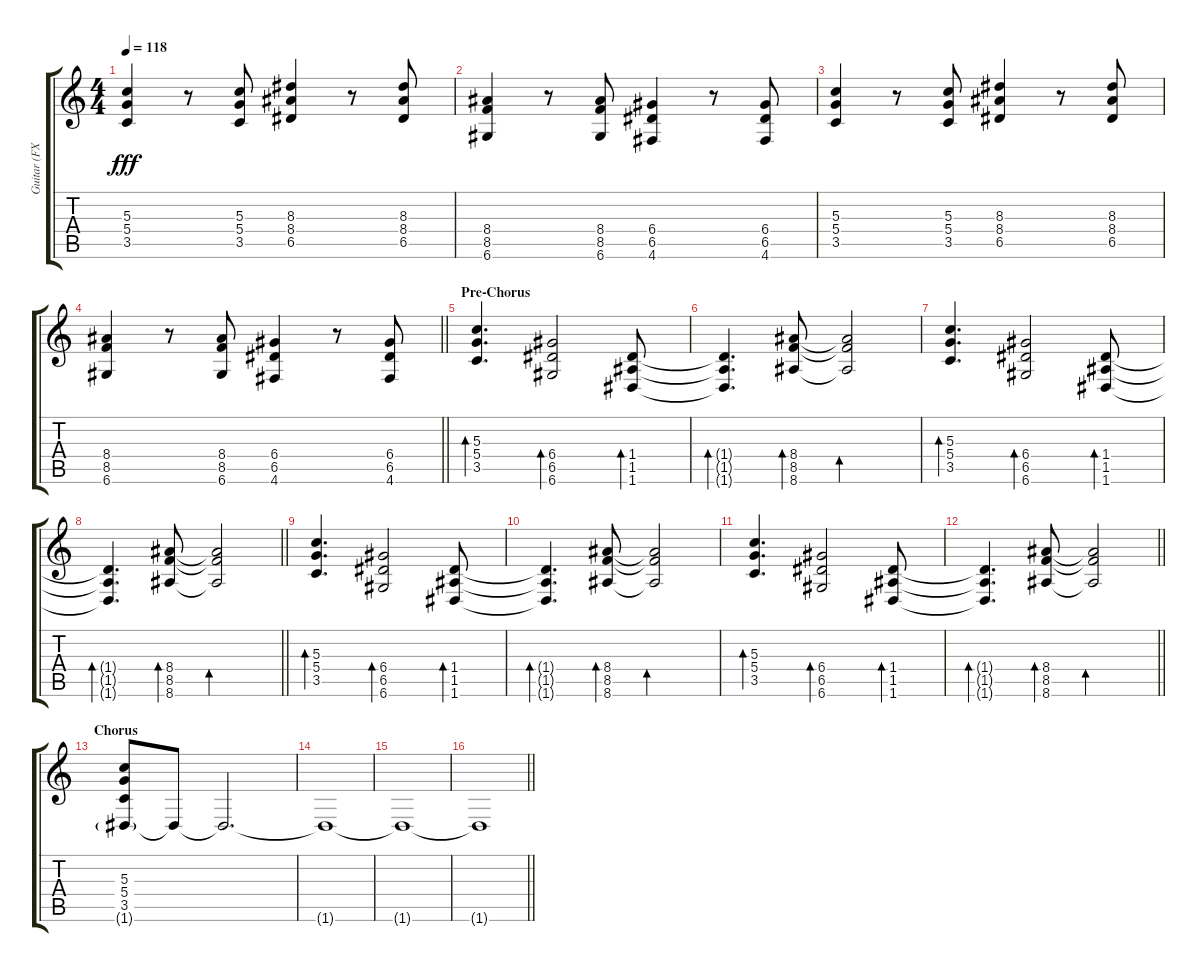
\track ("Guitar (FX)" "Guitar (FX") {instrument overdrivenguitar}
\staff {score tabs}
\tuning (E4 B3 G3 D3 A2 D2) {hide}
\ts (4 4)
\tempo 118
\clef g2
\ks c
(5.3 5.4 3.5).4{dy fff} r.8 (5.3 5.4 3.5).8 (8.3 8.4 6.5).4 r.8 (8.3 8.4 6.5).8 |
(8.4 8.5 6.6).4 r.8 (8.4 8.5 6.6).8 (6.4 6.5 4.6).4 r.8 (6.4 6.5 4.6).8 |
(5.3 5.4 3.5).4 r.8 (5.3 5.4 3.5).8 (8.3 8.4 6.5).4 r.8 (8.3 8.4 6.5).8 |
\barLineRight lightlight
(8.4 8.5 6.6).4 r.8 (8.4 8.5 6.6).8 (6.4 6.5 4.6).4 r.8 (6.4 6.5 4.6).8 |
\section ("" "Pre-Chorus")
(5.3 5.4 3.5).4{d bd 30} (6.4 6.5 6.6).2{bd 30} (1.4 1.5 1.6).8{bd 30} |
(1.4{t} 1.5{t} 1.6{t}).4{d bd 30} (8.4 8.5 8.6).8{bd 30} (8.4{t} 8.5{t} 8.6{t}).2{bd 30} |
(5.3 5.4 3.5).4{d bd 30} (6.4 6.5 6.6).2{bd 30} (1.4 1.5 1.6).8{bd 30} |
\barLineRight lightlight
(1.4{t} 1.5{t} 1.6{t}).4{d bd 30} (8.4 8.5 8.6).8{bd 30} (8.4{t} 8.5{t} 8.6{t}).2{bd 30} |
(5.3 5.4 3.5).4{d bd 30} (6.4 6.5 6.6).2{bd 30} (1.4 1.5 1.6).8{bd 30} |
(1.4{t} 1.5{t} 1.6{t}).4{d bd 30} (8.4 8.5 8.6).8{bd 30} (8.4{t} 8.5{t} 8.6{t}).2{bd 30} |
(5.3 5.4 3.5).4{d bd 30} (6.4 6.5 6.6).2{bd 30} (1.4 1.5 1.6).8{bd 30} |
\barLineRight lightlight
(1.4{t} 1.5{t} 1.6{t}).4{d bd 30} (8.4 8.5 8.6).8{bd 30} (8.4{t} 8.5{t} 8.6{t}).2{bd 30} |
\section ("" "Chorus")
(5.3 5.4 3.5 1.6{g}).8 1.6{t}.8 1.6{t}.2{d} |
1.6{t}.1 |
1.6{t}.1 |
\barLineRight lightlight
1.6{t}.1
